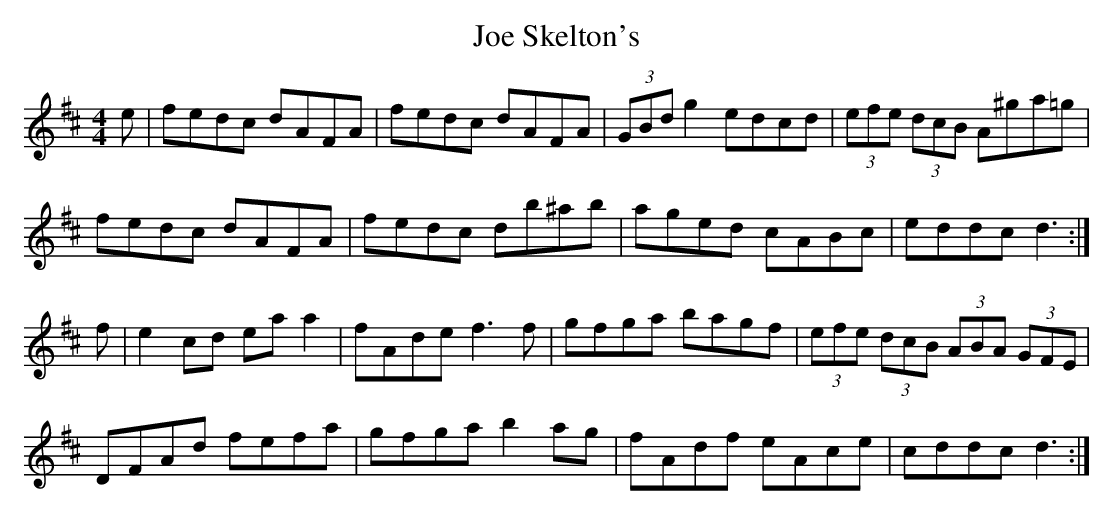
X:1
T: Joe Skelton's
L: 1/8
M: 4/4
K: D
e|fedc dAFA|fedc dAFA|(3GBd g2 edcd|\
(3efe (3dcB A^ga=g|
fedc dAFA|fedc db^ab|aged cABc|eddc d3 :|
f|e2 cd ea a2|fAde f3 f|gfga bagf|\
(3efe (3dcB (3ABA (3GFE|
DFAd fefa|gfga b2 ag|fAdf eAce|cddc d3 :|
